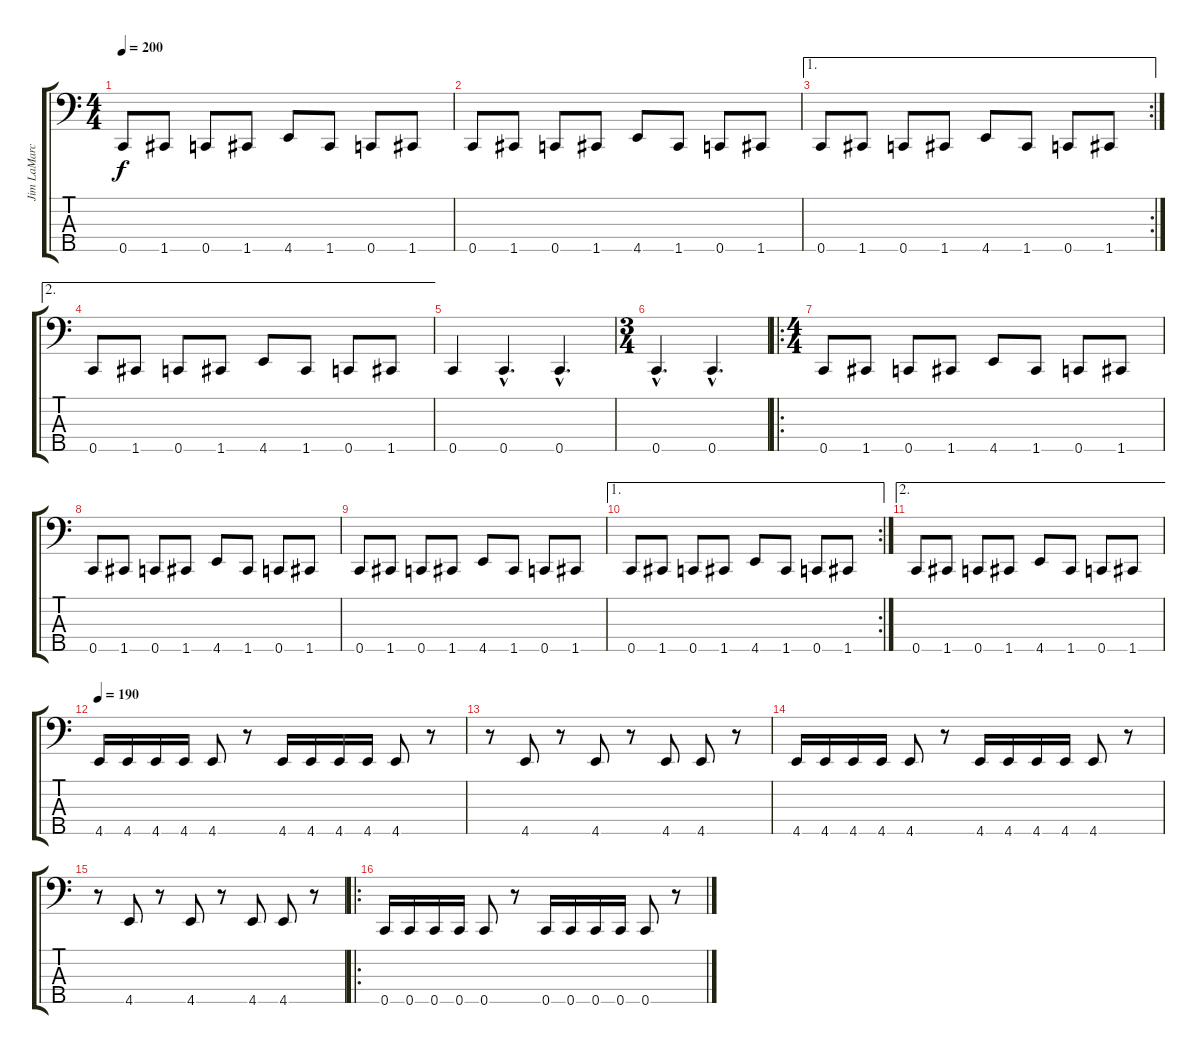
\track ("Jim LaMarca" "Jim LaMarc") {instrument electricbassfinger}
\staff {score tabs}
\tuning (Ab2 Eb2 Bb1 F1 C1) {hide}
\ts (4 4)
\tempo 200
\clef f4
\ks c
0.5.8{dy f} 1.5.8 0.5.8 1.5.8 4.5.8 1.5.8 0.5.8 1.5.8 |
0.5.8 1.5.8 0.5.8 1.5.8 4.5.8 1.5.8 0.5.8 1.5.8 |
\ae 1
\rc 2
0.5.8 1.5.8 0.5.8 1.5.8 4.5.8 1.5.8 0.5.8 1.5.8 |
\ae 2
0.5.8 1.5.8 0.5.8 1.5.8 4.5.8 1.5.8 0.5.8 1.5.8 |
0.5.4 0.5{hac}.4{d} 0.5{hac}.4{d} |
\ts (3 4)
0.5{hac}.4{d} 0.5{hac}.4{d} |
\ro
\ts (4 4)
0.5.8 1.5.8 0.5.8 1.5.8 4.5.8 1.5.8 0.5.8 1.5.8 |
0.5.8 1.5.8 0.5.8 1.5.8 4.5.8 1.5.8 0.5.8 1.5.8 |
0.5.8 1.5.8 0.5.8 1.5.8 4.5.8 1.5.8 0.5.8 1.5.8 |
\ae 1
\rc 2
0.5.8 1.5.8 0.5.8 1.5.8 4.5.8 1.5.8 0.5.8 1.5.8 |
\ae 2
0.5.8 1.5.8 0.5.8 1.5.8 4.5.8 1.5.8 0.5.8 1.5.8 |
\tempo 190
4.5.16 4.5.16 4.5.16 4.5.16 4.5.8 r.8 4.5.16 4.5.16 4.5.16 4.5.16 4.5.8 r.8 |
r.8 4.5.8 r.8 4.5.8 r.8 4.5.8 4.5.8 r.8 |
4.5.16 4.5.16 4.5.16 4.5.16 4.5.8 r.8 4.5.16 4.5.16 4.5.16 4.5.16 4.5.8 r.8 |
r.8 4.5.8 r.8 4.5.8 r.8 4.5.8 4.5.8 r.8 |
\ro
0.5.16 0.5.16 0.5.16 0.5.16 0.5.8 r.8 0.5.16 0.5.16 0.5.16 0.5.16 0.5.8 r.8
